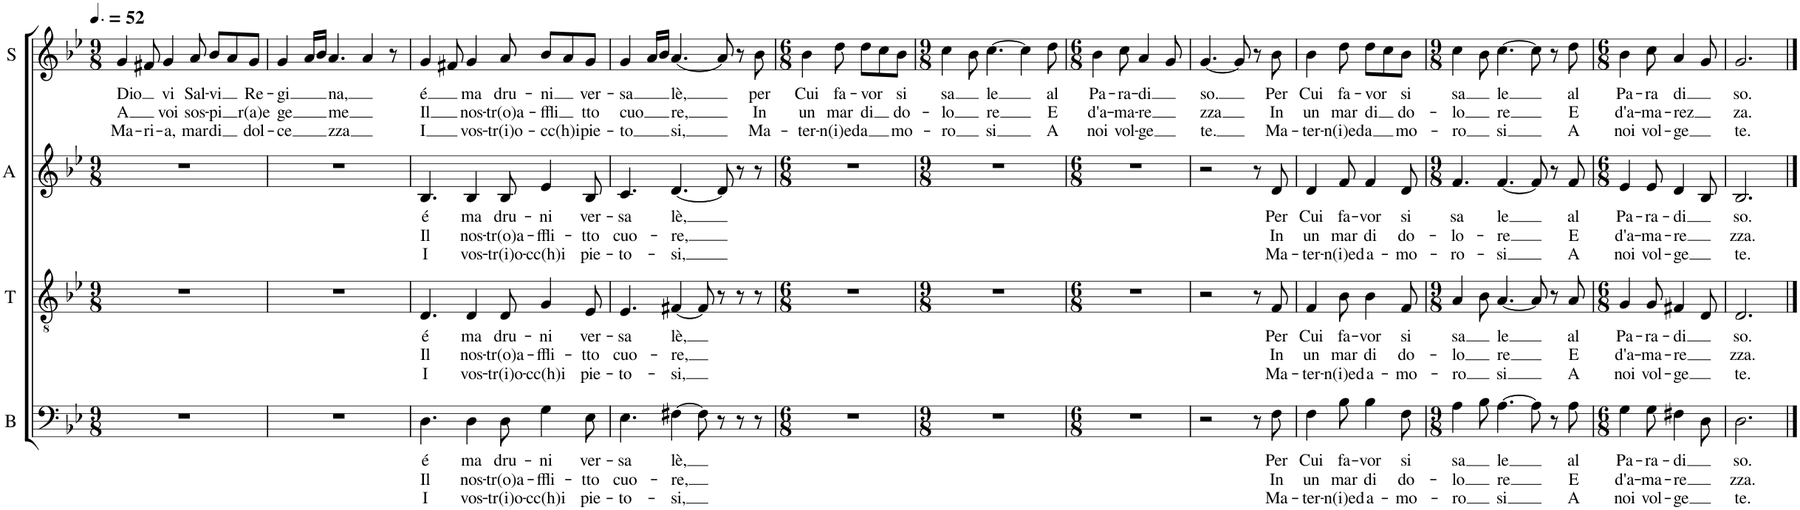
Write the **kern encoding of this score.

**kern	**text	**text	**text	**kern	**text	**text	**text	**kern	**text	**text	**text	**kern	**text	**text	**text
*part4	*part4	*part4	*part4	*part3	*part3	*part3	*part3	*part2	*part2	*part2	*part2	*part1	*part1	*part1	*part1
*staff4	*staff4	*staff4	*staff4	*staff3	*staff3	*staff3	*staff3	*staff2	*staff2	*staff2	*staff2	*staff1	*staff1	*staff1	*staff1
*I"B	*	*	*	*I"T	*	*	*	*I"A	*	*	*	*I"S	*	*	*
*I'B	*	*	*	*I'T	*	*	*	*I'A.	*	*	*	*I'S.	*	*	*
*clefF4	*	*	*	*clefGv2	*	*	*	*clefG2	*	*	*	*clefG2	*	*	*
*Trd7c12	*	*	*	*Trd1c2	*	*	*	*Trd1c2	*	*	*	*	*	*	*
*k[b-e-]	*	*	*	*k[b-e-]	*	*	*	*k[b-e-]	*	*	*	*k[b-e-]	*	*	*
*M9/8	*	*	*	*M9/8	*	*	*	*M9/8	*	*	*	*M9/8	*	*	*
*MM78	*	*	*	*MM78	*	*	*	*MM78	*	*	*	*MM78	*	*	*
=1	=1	=1	=1	=1	=1	=1	=1	=1	=1	=1	=1	=1	=1	=1	=1
!	!	!	!	!	!	!	!	!	!	!	!	!	!LO:LY:b	!LO:LY:b	!LO:LY:b
8%9r	.	.	.	8%9r	.	.	.	8%9r	.	.	.	4g/	Dio	A	Ma-
!	!	!	!	!	!	!	!	!	!	!	!	!	!	!	!LO:LY:b
.	.	.	.	.	.	.	.	.	.	.	.	8f#X/	.	.	-ri-
!	!	!	!	!	!	!	!	!	!	!	!	!	!LO:LY:b	!LO:LY:b	!LO:LY:b
.	.	.	.	.	.	.	.	.	.	.	.	4g/	vi	voi	-a,
!	!	!	!	!	!	!	!	!	!	!	!	!	!LO:LY:b	!LO:LY:b	!LO:LY:b
.	.	.	.	.	.	.	.	.	.	.	.	8a/	Sal-	sos-	mar
!	!	!	!	!	!	!	!	!	!	!	!	!	!LO:LY:b	!LO:LY:b	!LO:LY:b
.	.	.	.	.	.	.	.	.	.	.	.	8b-/L	-vi	-pi	di
.	.	.	.	.	.	.	.	.	.	.	.	8a/	.	.	.
!	!	!	!	!	!	!	!	!	!	!	!	!	!LO:LY:b	!LO:LY:b	!LO:LY:b
.	.	.	.	.	.	.	.	.	.	.	.	8g/J	Re-	r(a)e	dol-
=2	=2	=2	=2	=2	=2	=2	=2	=2	=2	=2	=2	=2	=2	=2	=2
!	!	!	!	!	!	!	!	!	!	!	!	!	!LO:LY:b	!LO:LY:b	!LO:LY:b
8%9r	.	.	.	8%9r	.	.	.	8%9r	.	.	.	4g/	-gi	-ge	-ce
.	.	.	.	.	.	.	.	.	.	.	.	16a/LL	.	.	.
.	.	.	.	.	.	.	.	.	.	.	.	16b-/JJ	.	.	.
!	!	!	!	!	!	!	!	!	!	!	!	!	!LO:LY:b	!LO:LY:b	!LO:LY:b
.	.	.	.	.	.	.	.	.	.	.	.	4.a/	na,	me	zza
.	.	.	.	.	.	.	.	.	.	.	.	4a/	.	.	.
.	.	.	.	.	.	.	.	.	.	.	.	8r	.	.	.
=3	=3	=3	=3	=3	=3	=3	=3	=3	=3	=3	=3	=3	=3	=3	=3
!	!LO:LY:b	!LO:LY:b	!LO:LY:b	!	!LO:LY:b	!LO:LY:b	!LO:LY:b	!	!LO:LY:b	!LO:LY:b	!LO:LY:b	!	!LO:LY:b	!LO:LY:b	!LO:LY:b
4.D\	é	Il	I	4.D/	é	Il	I	4.B-/	é	Il	I	4g/	é	Il	I
.	.	.	.	.	.	.	.	.	.	.	.	8f#X/	.	.	.
!	!LO:LY:b	!LO:LY:b	!LO:LY:b	!	!LO:LY:b	!LO:LY:b	!LO:LY:b	!	!LO:LY:b	!LO:LY:b	!LO:LY:b	!	!LO:LY:b	!LO:LY:b	!LO:LY:b
4D\	ma	nos-	vos-	4D/	ma	nos-	vos-	4B-/	ma	nos-	vos-	4g/	ma	nos-	vos-
!	!LO:LY:b	!LO:LY:b	!LO:LY:b	!	!LO:LY:b	!LO:LY:b	!LO:LY:b	!	!LO:LY:b	!LO:LY:b	!LO:LY:b	!	!LO:LY:b	!LO:LY:b	!LO:LY:b
8D\	dru-	-tr(o)a-	-tr(i)o-	8D/	dru-	-tr(o)a-	-tr(i)o-	8B-/	dru-	-tr(o)a-	-tr(i)o-	8a/	dru-	-tr(o)a-	-tr(i)o-
!	!LO:LY:b	!LO:LY:b	!LO:LY:b	!	!LO:LY:b	!LO:LY:b	!LO:LY:b	!	!LO:LY:b	!LO:LY:b	!LO:LY:b	!	!LO:LY:b	!LO:LY:b	!LO:LY:b
4G\	-ni	-ffli-	-cc(h)i	4G/	-ni	-ffli-	-cc(h)i	4e-/	-ni	-ffli-	-cc(h)i	8b-/L	-ni	-ffli	-cc(h)i
.	.	.	.	.	.	.	.	.	.	.	.	8a/	.	.	.
!	!LO:LY:b	!LO:LY:b	!LO:LY:b	!	!LO:LY:b	!LO:LY:b	!LO:LY:b	!	!LO:LY:b	!LO:LY:b	!LO:LY:b	!	!LO:LY:b	!LO:LY:b	!LO:LY:b
8E-\	ver-	-tto	pie-	8E-/	ver-	-tto	pie-	8B-/	ver-	-tto	pie-	8g/J	ver-	tto	pie-
=4	=4	=4	=4	=4	=4	=4	=4	=4	=4	=4	=4	=4	=4	=4	=4
!	!LO:LY:b	!LO:LY:b	!LO:LY:b	!	!LO:LY:b	!LO:LY:b	!LO:LY:b	!	!LO:LY:b	!LO:LY:b	!LO:LY:b	!	!LO:LY:b	!LO:LY:b	!LO:LY:b
4.E-\	-sa	cuo-	-to-	4.E-/	-sa	cuo-	-to-	4.c/	-sa	cuo-	-to-	4g/	-sa	-cuo	-to
.	.	.	.	.	.	.	.	.	.	.	.	16a/LL	.	.	.
.	.	.	.	.	.	.	.	.	.	.	.	16b-/JJ	.	.	.
!	!LO:LY:b	!LO:LY:b	!LO:LY:b	!	!LO:LY:b	!LO:LY:b	!LO:LY:b	!	!LO:LY:b	!LO:LY:b	!LO:LY:b	!	!LO:LY:b	!LO:LY:b	!LO:LY:b
[4F#X\	lè,	-re,	-si,	[4F#X/	lè,	-re,	-si,	[4.d/	lè,	-re,	-si,	[4.a/	lè,	re,	si,
8F#\]	.	.	.	8F#/]	.	.	.	.	.	.	.	.	.	.	.
8r	.	.	.	8r	.	.	.	8d/]	.	.	.	8a/]	.	.	.
8r	.	.	.	8r	.	.	.	8r	.	.	.	8r	.	.	.
!	!	!	!	!	!	!	!	!	!	!	!	!	!LO:LY:b	!LO:LY:b	!LO:LY:b
8r	.	.	.	8r	.	.	.	8r	.	.	.	8b-\	per	In	Ma-
=5	=5	=5	=5	=5	=5	=5	=5	=5	=5	=5	=5	=5	=5	=5	=5
*M6/8	*	*	*	*M6/8	*	*	*	*M6/8	*	*	*	*M6/8	*	*	*
!	!	!	!	!	!	!	!	!	!	!	!	!	!LO:LY:b	!LO:LY:b	!LO:LY:b
2.r	.	.	.	2.r	.	.	.	2.r	.	.	.	4b-\	Cui	un	-ter-
!	!	!	!	!	!	!	!	!	!	!	!	!	!LO:LY:b	!LO:LY:b	!LO:LY:b
.	.	.	.	.	.	.	.	.	.	.	.	8dd\	fa-	mar	-n(i)ed
!	!	!	!	!	!	!	!	!	!	!	!	!	!LO:LY:b	!LO:LY:b	!LO:LY:b
.	.	.	.	.	.	.	.	.	.	.	.	8dd\L	-vor	di	-a
.	.	.	.	.	.	.	.	.	.	.	.	8cc\	.	.	.
!	!	!	!	!	!	!	!	!	!	!	!	!	!LO:LY:b	!LO:LY:b	!LO:LY:b
.	.	.	.	.	.	.	.	.	.	.	.	8b-\J	si	do-	mo-
=6	=6	=6	=6	=6	=6	=6	=6	=6	=6	=6	=6	=6	=6	=6	=6
*M9/8	*	*	*	*M9/8	*	*	*	*M9/8	*	*	*	*M9/8	*	*	*
!	!	!	!	!	!	!	!	!	!	!	!	!	!LO:LY:b	!LO:LY:b	!LO:LY:b
8%9r	.	.	.	8%9r	.	.	.	8%9r	.	.	.	4cc\	sa	-lo	-ro
.	.	.	.	.	.	.	.	.	.	.	.	8b-\	.	.	.
!	!	!	!	!	!	!	!	!	!	!	!	!	!LO:LY:b	!LO:LY:b	!LO:LY:b
.	.	.	.	.	.	.	.	.	.	.	.	[4.cc\	le	re	si
.	.	.	.	.	.	.	.	.	.	.	.	4cc\]	.	.	.
!	!	!	!	!	!	!	!	!	!	!	!	!	!LO:LY:b	!LO:LY:b	!LO:LY:b
.	.	.	.	.	.	.	.	.	.	.	.	8dd\	al	E	A
=7	=7	=7	=7	=7	=7	=7	=7	=7	=7	=7	=7	=7	=7	=7	=7
*M6/8	*	*	*	*M6/8	*	*	*	*M6/8	*	*	*	*M6/8	*	*	*
!	!	!	!	!	!	!	!	!	!	!	!	!	!LO:LY:b	!LO:LY:b	!LO:LY:b
2.r	.	.	.	2.r	.	.	.	2.r	.	.	.	4b-\	Pa-	d'a-	noi
!	!	!	!	!	!	!	!	!	!	!	!	!	!LO:LY:b	!LO:LY:b	!LO:LY:b
.	.	.	.	.	.	.	.	.	.	.	.	8cc\	-ra-	-ma-	vol-
!	!	!	!	!	!	!	!	!	!	!	!	!	!LO:LY:b	!LO:LY:b	!LO:LY:b
.	.	.	.	.	.	.	.	.	.	.	.	4a/	-di	-re	-ge
.	.	.	.	.	.	.	.	.	.	.	.	8g/	.	.	.
=8	=8	=8	=8	=8	=8	=8	=8	=8	=8	=8	=8	=8	=8	=8	=8
!	!	!	!	!	!	!	!	!	!	!	!	!	!LO:LY:b	!LO:LY:b	!LO:LY:b
2r	.	.	.	2r	.	.	.	2r	.	.	.	[4.g/	so.	zza	te.
.	.	.	.	.	.	.	.	.	.	.	.	8g/]	.	.	.
8r	.	.	.	8r	.	.	.	8r	.	.	.	8r	.	.	.
!	!LO:LY:b	!LO:LY:b	!LO:LY:b	!	!LO:LY:b	!LO:LY:b	!LO:LY:b	!	!LO:LY:b	!LO:LY:b	!LO:LY:b	!	!LO:LY:b	!LO:LY:b	!LO:LY:b
8F\	Per	In	Ma-	8F/	Per	In	Ma-	8d/	Per	In	Ma-	8b-\	Per	In	Ma-
=9	=9	=9	=9	=9	=9	=9	=9	=9	=9	=9	=9	=9	=9	=9	=9
!	!LO:LY:b	!LO:LY:b	!LO:LY:b	!	!LO:LY:b	!LO:LY:b	!LO:LY:b	!	!LO:LY:b	!LO:LY:b	!LO:LY:b	!	!LO:LY:b	!LO:LY:b	!LO:LY:b
4F\	Cui	un	-ter-	4F/	Cui	un	-ter-	4d/	Cui	un	-ter-	4b-\	Cui	un	-ter-
!	!LO:LY:b	!LO:LY:b	!LO:LY:b	!	!LO:LY:b	!LO:LY:b	!LO:LY:b	!	!LO:LY:b	!LO:LY:b	!LO:LY:b	!	!LO:LY:b	!LO:LY:b	!LO:LY:b
8B-\	fa-	mar	-n(i)ed	8B-\	fa-	mar	-n(i)ed	8f/	fa-	mar	-n(i)ed	8dd\	fa-	mar	-n(i)ed
!	!LO:LY:b	!LO:LY:b	!LO:LY:b	!	!LO:LY:b	!LO:LY:b	!LO:LY:b	!	!LO:LY:b	!LO:LY:b	!LO:LY:b	!	!LO:LY:b	!LO:LY:b	!LO:LY:b
4B-\	-vor	di	a-	4B-\	-vor	di	a-	4f/	-vor	di	a-	8dd\L	-vor	di	-a
.	.	.	.	.	.	.	.	.	.	.	.	8cc\	.	.	.
!	!LO:LY:b	!LO:LY:b	!LO:LY:b	!	!LO:LY:b	!LO:LY:b	!LO:LY:b	!	!LO:LY:b	!LO:LY:b	!LO:LY:b	!	!LO:LY:b	!LO:LY:b	!LO:LY:b
8F\	si	do-	-mo-	8F/	si	do-	-mo-	8d/	si	do-	-mo-	8b-\J	si	do-	mo-
=10	=10	=10	=10	=10	=10	=10	=10	=10	=10	=10	=10	=10	=10	=10	=10
*M9/8	*	*	*	*M9/8	*	*	*	*M9/8	*	*	*	*M9/8	*	*	*
!	!LO:LY:b	!LO:LY:b	!LO:LY:b	!	!LO:LY:b	!LO:LY:b	!LO:LY:b	!	!LO:LY:b	!LO:LY:b	!LO:LY:b	!	!LO:LY:b	!LO:LY:b	!LO:LY:b
4A\	sa	-lo	-ro	4A/	sa	-lo	-ro	4.f/	sa	-lo-	-ro-	4cc\	sa	-lo	-ro
8B-\	.	.	.	8B-\	.	.	.	.	.	.	.	8b-\	.	.	.
!	!LO:LY:b	!LO:LY:b	!LO:LY:b	!	!LO:LY:b	!LO:LY:b	!LO:LY:b	!	!LO:LY:b	!LO:LY:b	!LO:LY:b	!	!LO:LY:b	!LO:LY:b	!LO:LY:b
[4.A\	le	re	si	[4.A/	le	re	si	[4.f/	le	-re	-si	[4.cc\	le	re	si
8A\]	.	.	.	8A/]	.	.	.	8f/]	.	.	.	8cc\]	.	.	.
8r	.	.	.	8r	.	.	.	8r	.	.	.	8r	.	.	.
!	!LO:LY:b	!LO:LY:b	!LO:LY:b	!	!LO:LY:b	!LO:LY:b	!LO:LY:b	!	!LO:LY:b	!LO:LY:b	!LO:LY:b	!	!LO:LY:b	!LO:LY:b	!LO:LY:b
8A\	al	E	A	8A/	al	E	A	8f/	al	E	A	8dd\	al	E	A
=11	=11	=11	=11	=11	=11	=11	=11	=11	=11	=11	=11	=11	=11	=11	=11
*M6/8	*	*	*	*M6/8	*	*	*	*M6/8	*	*	*	*M6/8	*	*	*
!	!LO:LY:b	!LO:LY:b	!LO:LY:b	!	!LO:LY:b	!LO:LY:b	!LO:LY:b	!	!LO:LY:b	!LO:LY:b	!LO:LY:b	!	!LO:LY:b	!LO:LY:b	!LO:LY:b
4G\	Pa-	d'a-	noi	4G/	Pa-	d'a-	noi	4e-/	Pa-	d'a-	noi	4b-\	Pa-	d'a-	noi
!	!LO:LY:b	!LO:LY:b	!LO:LY:b	!	!LO:LY:b	!LO:LY:b	!LO:LY:b	!	!LO:LY:b	!LO:LY:b	!LO:LY:b	!	!LO:LY:b	!LO:LY:b	!LO:LY:b
8G\	-ra-	-ma-	vol-	8G/	-ra-	-ma-	vol-	8e-/	-ra-	-ma-	vol-	8cc\	-ra	-ma-	vol-
!	!LO:LY:b	!LO:LY:b	!LO:LY:b	!	!LO:LY:b	!LO:LY:b	!LO:LY:b	!	!LO:LY:b	!LO:LY:b	!LO:LY:b	!	!LO:LY:b	!LO:LY:b	!LO:LY:b
4F#X\	-di	-re	-ge	4F#X/	-di	-re	-ge	4d/	-di	-re	-ge	4a/	di	-rez	-ge
8D\	.	.	.	8D/	.	.	.	8B-/	.	.	.	8g/	.	.	.
=12	=12	=12	=12	=12	=12	=12	=12	=12	=12	=12	=12	=12	=12	=12	=12
!	!LO:LY:b	!LO:LY:b	!LO:LY:b	!	!LO:LY:b	!LO:LY:b	!LO:LY:b	!	!LO:LY:b	!LO:LY:b	!LO:LY:b	!	!LO:LY:b	!LO:LY:b	!LO:LY:b
2.D\	so.	zza.	te.	2.D/	so.	zza.	te.	2.B-/	so.	zza.	te.	2.g/	so.	za.	te.
==	==	==	==	==	==	==	==	==	==	==	==	==	==	==	==
*-	*-	*-	*-	*-	*-	*-	*-	*-	*-	*-	*-	*-	*-	*-	*-
